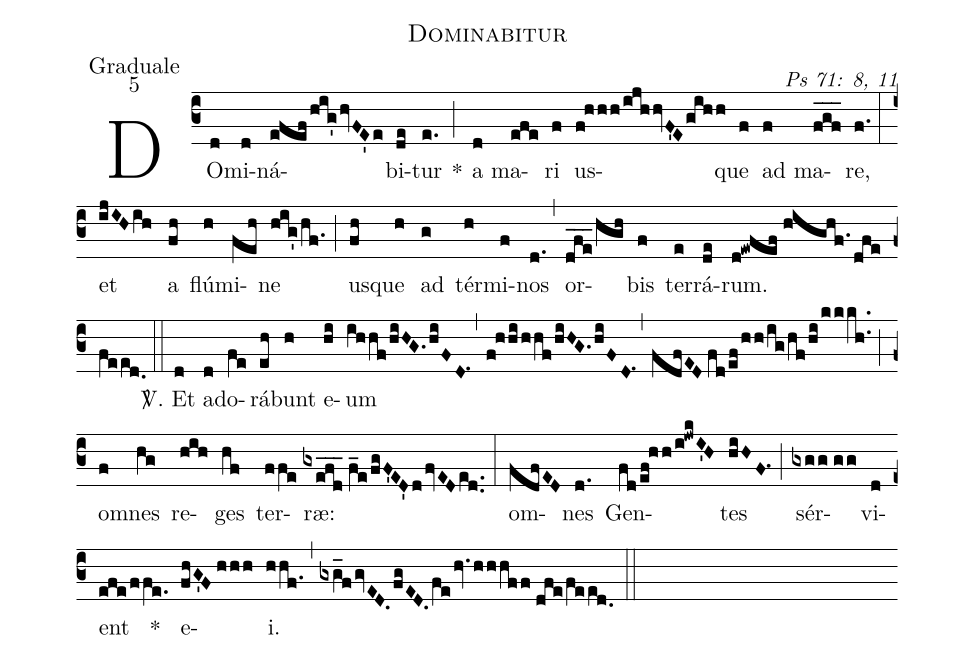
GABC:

name: Dominabitur;
office-part: Graduale;
mode: 5;
commentary: Ps 71: 8, 11;
%%
(c3) DO(d)mi(d)ná(efef/hig'hvFE'e)bi(de)tur(e.) *(;) a(d) ma(efe)ri(f) us(f!hhh/ijhhvF'Egihh)que(f) ad(f) ma(f_g_f_)re,(f.) (:)
et(ijIHih) a(fh) flú(h)mi(feh)ne(hig'/hf.) (;) us(fh)que(h) ad(g) tér(h)mi(f)nos(d.) (,) or(dfe___/hgh)bis(f) ter(e)rá(de)rum.(d!ewfef//highf./dfe/feed.0) (::)
<sp>V/</sp>. Et(d) ad(d)o(fe)rá(eh)bunt(h) e(hi)um(ihhf/hiHG.hiFD.1) (,) (f!hhi/hhf/hiHG.hiFD.1) (,) (fdfED//fd/ef/hh/ig/hf/hi/kkkh..) (;) om(f)nes(hg) re(hih)ges(hf) ter(ffe)ræ:(gxe_f_d_2//f_e/fgF'ED'dfvEDed..) (:)
om(fdfED)nes(d.) Gen(fd/ef!hh/i!jwkI'H)tes(hiHF.1) (;) sér(gxgg//gg)vi(d)ent(efe/ffe.) *() e(fhG'F//hhh)i.(hhf.) (,) (gxg_f/gvED.fgED.fehv.hhhff//dfe/feed.0) (::)
